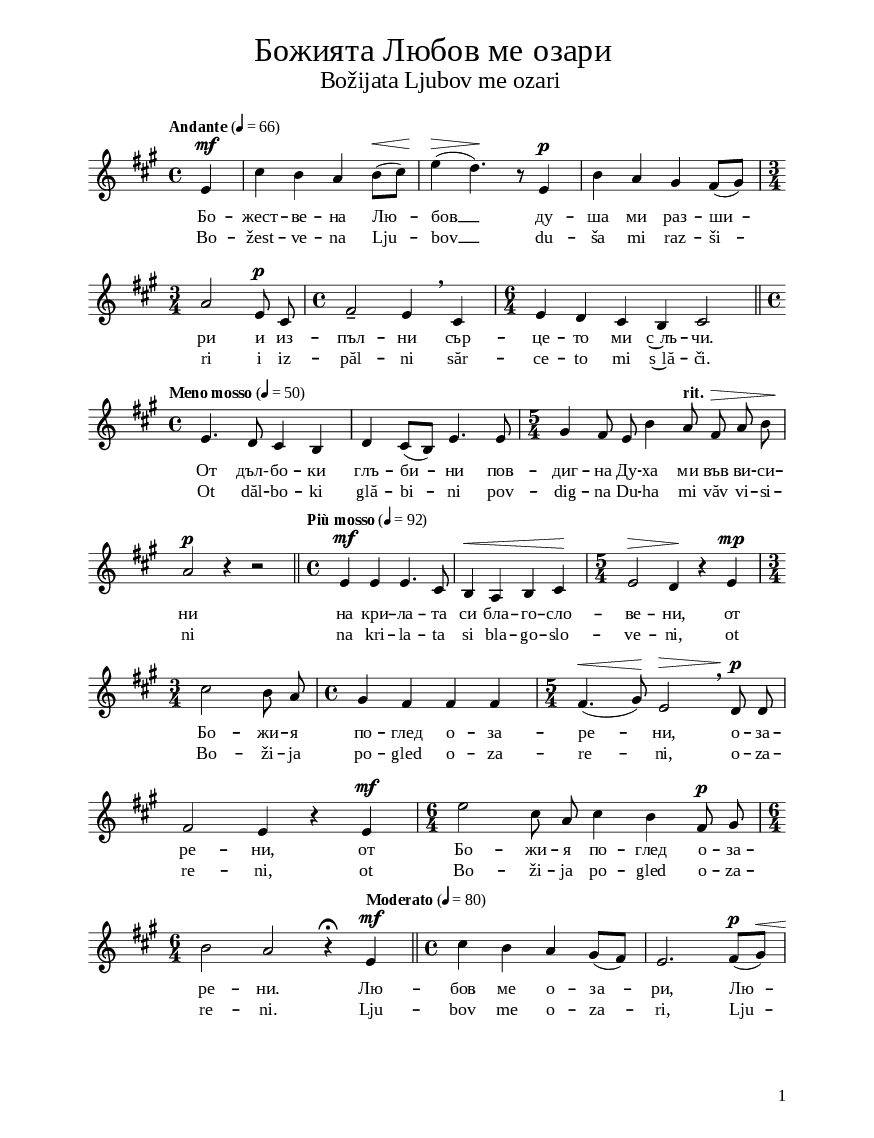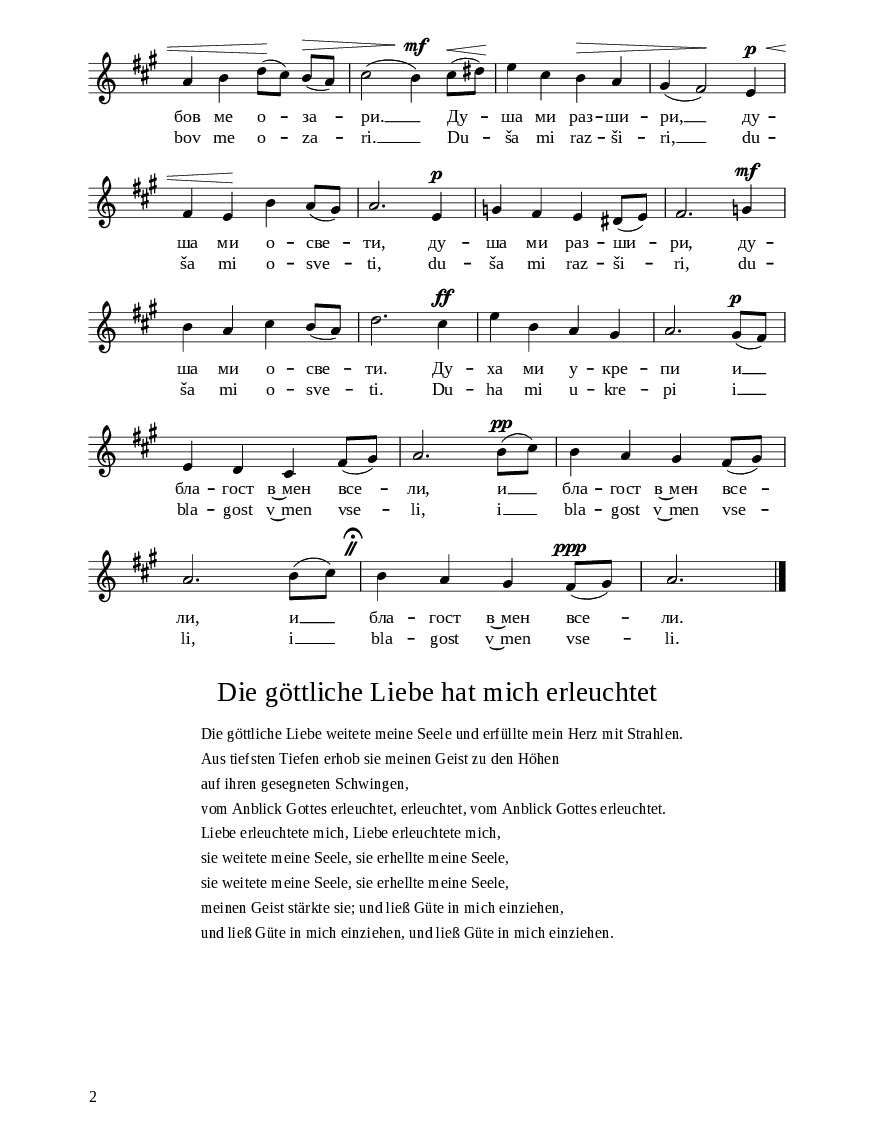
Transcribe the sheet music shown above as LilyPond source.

\version "2.24.2"

% include paper part and global functions
\include "include/globals.ily"

\bookpart {
  \label #'ref206
  \tocItem \markup "Божията Любов ме озари – Božijata Ljubov me ozari  "
  \include "include/bookpart-paper.ily"
  \score {
    \include "include/score-layout.ily"

    \new Voice \absolute {
      \clef treble
      \key a \major
      \time 4/4
      \tempoFunc "Andante" 4 "66"
      \autoBeamOff
      \partial 4
      e'4 ^\mf  | % 2
      cis''4  b'4  a'4  b'8 ( [ ^\<
      cis''8 ) ] | % 3
      e''4 ( ^\! ^\>  d''4. ) \! r8  e'4^\p | % 4
      b'4  a'4  gis'4  fis'8 ( [
      gis'8 ) ] \break| % 5
      \time 3/4  | % 5
      a'2  e'8  ^\p  cis'8   | % 6
      \time 4/4  | % 6
      fis'2 --  e'4   \breathe cis'4 | % 7
      \time 6/4  | % 7
      e'4  d'4  cis'4  b4  cis'2 \bar
      "||"
      \time 4/4  \break | % 8
      | % 8
      \tempoFunc "Meno mosso" 4 "50"
      e'4.  d'8  cis'4  b4 | % 9
      d'4  cis'8 ( [  b8 ) ]  e'4.  e'8
      |
      \time 5/4  |
      gis'4  fis'8   e'8  b'4 \tempo "rit." a'8
      fis'8 ^\>  a'8  b'8
      \break | % 11
      a'2 ^\! ^\p r4 r2 \bar "||"
      \time 4/4   | % 12
      \tempoFunc "Più mosso" 4 "92" e'4 ^\mf

      e'4
      e'4.   cis'8 | % 13
      b4 ^\<  a4  b4  cis'4 ^\!  | % 14
      \time 5/4  | % 14
      e'2 ^\>  d'4 ^\! r4  e'4 ^\mp \break | % 15
      \time 3/4  | % 15
      cis''2  b'8   a'8  | % 16
      \time 4/4  | % 16
      gis'4  fis'4  fis'4  fis'4 | % 17
      \time 5/4  | % 17
      fis'4. ( ^\<  gis'8 ) ^\!  e'2 ^\> \breathe d'8 
      ^\!  ^\p  d'8 \break | % 18
      fis'2  e'4 r4  e'4 ^\mf | % 19
      \time 6/4  | % 19
      e''2  cis''8   a'8   cis''4
      b'4  fis'8  ^\p  gis'8 | \time 6/4 \break 

      b'2  a'2 r4 ^\fermata
      \tempoFunc "Moderato" 4 "80"
      e'4
      ^\mf | % 21
      \time 4/4  | \bar "||" % 21
      cis''4  b'4  a'4  gis'8 ( [
      fis'8 ) ]  | % 22
      e'2.  fis'8 ( [ ^\p  gis'8 ) ] ^\< \break | % 23
      a'4  b'4  d''8 ( [ ^\!  cis''8 )
      ]  b'8 ( [ ^\>  a'8 ) ] | % 24
      cis''2 (  b'4 ) ^\! ^\mf  cis''8 ( [ ^\<
      dis''8 ) ] | % 25
      e''4 ^\!  cis''4  b'4 ^\>  a'4 | % 26
      gis'4 (  fis'2 ) ^\!  e'4 ^\p ^\< \break | % 27
      fis'4  e'4 ^\! b'4  a'8 ( [
      gis'8 ) ] | % 28
      a'2.  e'4 ^\p | % 29
      g'4  fis'4  e'4  dis'8 ( [  e'8
      ) ] |
      fis'2.  g'4 ^\mf \break | % 31
      b'4  a'4  cis''4  b'8 ( [  a'8
      ) ] | % 32
      d''2.  cis''4 ^\ff  | % 33
      e''4  b'4  a'4  gis'4 | % 34
      a'2.  gis'8 ( [ ^\p  fis'8 ) ] \break | % 35
      e'4  d'4  cis'4  fis'8 ( [  gis'8
      ) ] | % 36
      a'2.  b'8 ( [ ^\pp  cis''8 ) ]
      | % 37
      b'4  a'4  gis'4  fis'8 ( [
      gis'8 ) ] | \break % 38
      a'2.  b'8 ( [  cis''8 ) ]
      ^\markup { 
        \override #'(baseline-skip . 1.2)        
        \column {
          \line { "   " \musicglyph #"scripts.ufermata"}
          \line { "   " \musicglyph #"scripts.caesura.straight" }
        } 
      }
      | % 39
      b'4  a'4  gis'4  fis'8 ( [ ^\ppp
      gis'8 ) ] |
      a'2. \bar "|."
    }

    \addlyrics {
      Бо -- жест -- ве -- на Лю -- бов __
      ду -- ша ми раз -- ши -- ри
      и из -- пъл -- ни сър -- це -- то
      ми с~лъ -- чи. От "дъл-" -- бо -- ки
      глъ -- би -- ни пов -- диг -- на
      Ду -- ха ми във ви -- си -- ни на
      кри -- ла -- та си бла -- го -- сло
      -- ве -- ни, от Бо -- жи -- я по --
      глед о -- за -- ре -- ни, о -- за
      -- ре -- ни, от Бо -- жи -- я по --
      глед о -- за -- ре -- ни. Лю -- бов
      ме о -- за -- ри, Лю -- бов
      ме о -- за -- ри. __ Ду --
      ша ми раз -- ши -- ри,  __ ду --
      ша ми о -- све  -- ти, ду -- ша
      ми раз -- ши  -- ри, ду -- ша ми
      о -- све -- ти. Ду -- ха ми у --
      кре -- пи и __  бла -- гост в~мен
      все -- ли, и __ бла -- гост
      в~мен все -- ли, и __ бла --
      гост в~мен все -- ли.}
      \addlyrics {
      Bo -- žest -- ve -- na Lju -- bov __
      du -- ša mi raz -- ši -- ri
      i iz -- păl -- ni săr -- ce -- to
      mi s~lă -- či. Ot dăl -- bo -- ki
      glă -- bi -- ni pov -- dig -- na
      Du -- ha mi văv vi -- si -- ni na
      kri -- la -- ta si bla -- go -- slo
      -- ve -- ni, ot Bo -- ži -- ja po --
      gled o -- za -- re -- ni, o -- za
      -- re -- ni, ot Bo -- ži -- ja po --
      gled o -- za -- re -- ni. Lju -- bov
      me o -- za -- ri, Lju -- bov
      me o -- za -- ri. __ Du --
      ša mi raz -- ši -- ri,  __ du --
      ša mi o -- sve  -- ti, du -- ša
      mi raz -- ši  -- ri, du -- ša mi
      o -- sve -- ti. Du -- ha mi u --
      kre -- pi i __  bla -- gost v~men
      vse -- li, i __ bla -- gost
      v~men vse -- li, i  __ bla --
      gost v~men vse -- li.}


        \header {
          title = \titleFunc "Божията Любов ме озари " " Božijata Ljubov me ozari"
        }

        \midi{}

      } % score



      % include foreign translation(s) of the song
      \version "2.24.4"

\markup \fill-line { \fontsize #deTitleFontSize "Die göttliche Liebe hat mich erleuchtet" }
\markup \null
\markup \null
\markup \abs-fontsize #11 \override #`(baseline-skip . ,bgCoupletBaselineSkip) {
  \fill-line {
    \hspace #0.1
    \column {
      \line {
        \bold " "
        \column {
        "Die göttliche Liebe weitete meine Seele und erfüllte mein Herz mit Strahlen."
        "Aus tiefsten Tiefen erhob sie meinen Geist zu den Höhen"
        "auf ihren gesegneten Schwingen,"
        "vom Anblick Gottes erleuchtet, erleuchtet, vom Anblick Gottes erleuchtet."
        "Liebe erleuchtete mich, Liebe erleuchtete mich,"
        "sie weitete meine Seele, sie erhellte meine Seele,"
        "sie weitete meine Seele, sie erhellte meine Seele,"
        "meinen Geist stärkte sie; und ließ Güte in mich einziehen,"
        "und ließ Güte in mich einziehen, und ließ Güte in mich einziehen."
        }
      }
      
    }\hspace #0.1
  }
}


    } % bookpart

    % Più mosso
    %
